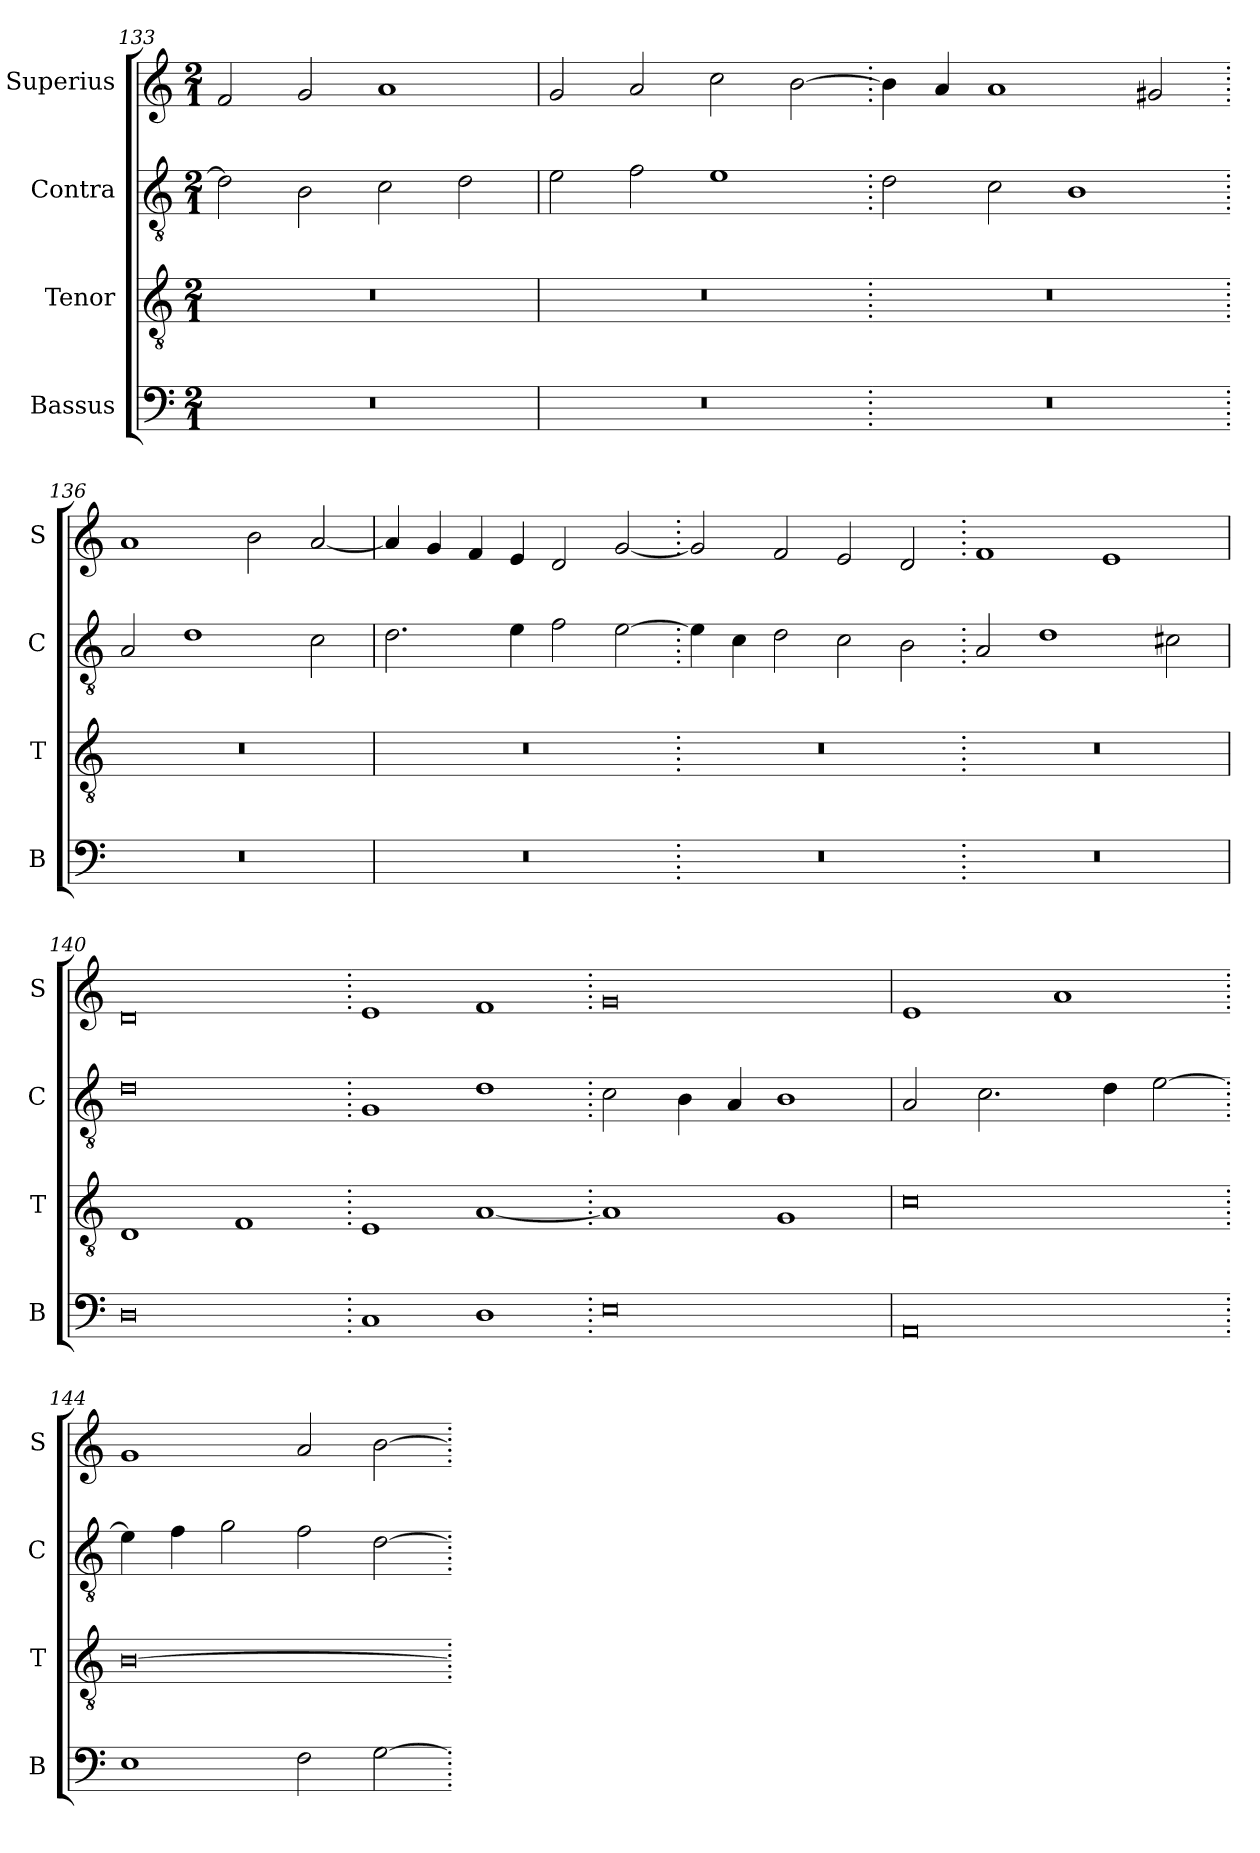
**kern	**kern	**kern	**kern
*part4	*part3	*part2	*part1
*staff4	*staff3	*staff2	*staff1
*I"Bassus	*I"Tenor	*I"Contra	*I"Superius
*I'B	*I'T	*I'C	*I'S
*clefF4	*clefGv2	*clefGv2	*clefG2
*k[]	*k[]	*k[]	*k[]
*M2/1	*M2/1	*M2/1	*M2/1
=133	=133	=133	=133
0r	0r	2d\]	2f/
.	.	2B\	2g/
.	.	2c\	1a
.	.	2d\	.
=134	=134	=134	=134
0r	0r	2e\	2g/
.	.	2f\	2a/
.	.	1e	2cc\
.	.	.	[2b\
=135.	=135.	=135.	=135.
0r	0r	2d\	4b\]
.	.	.	4a/
.	.	2c\	1a
.	.	1B	.
.	.	.	2g#X/
=136.	=136.	=136.	=136.
0r	0r	2A/	1a
.	.	1d	.
.	.	.	2b\
.	.	2c\	[2a/
=137	=137	=137	=137
0r	0r	2.d\	4a/]
.	.	.	4g/
.	.	.	4f/
.	.	4e\	4e/
.	.	2f\	2d/
.	.	[2e\	[2g/
=138.	=138.	=138.	=138.
0r	0r	4e\]	2g/]
.	.	4c\	.
.	.	2d\	2f/
.	.	2c\	2e/
.	.	2B\	2d/
=139.	=139.	=139.	=139.
0r	0r	2A/	1f
.	.	1d	.
.	.	.	1e
.	.	2c#X\	.
=140	=140	=140	=140
0D	1D	0d	0d
.	1F	.	.
=141.	=141.	=141.	=141.
1C	1E	1G	1e
1D	[1A	1d	1f
=142.	=142.	=142.	=142.
0E	1A]	2c\	0g
.	.	4B\	.
.	.	4A/	.
.	1G	1B	.
=143	=143	=143	=143
0AA	0c	2A/	1e
.	.	2.c\	.
.	.	.	1a
.	.	4d\	.
.	.	[2e\	.
=144.	=144.	=144.	=144.
1E	[0B	4e\]	1g
.	.	4f\	.
.	.	2g\	.
2F\	.	2f\	2a/
[2G\	.	[2d\	[2b\
=.	=.	=.	=.
*-	*-	*-	*-
